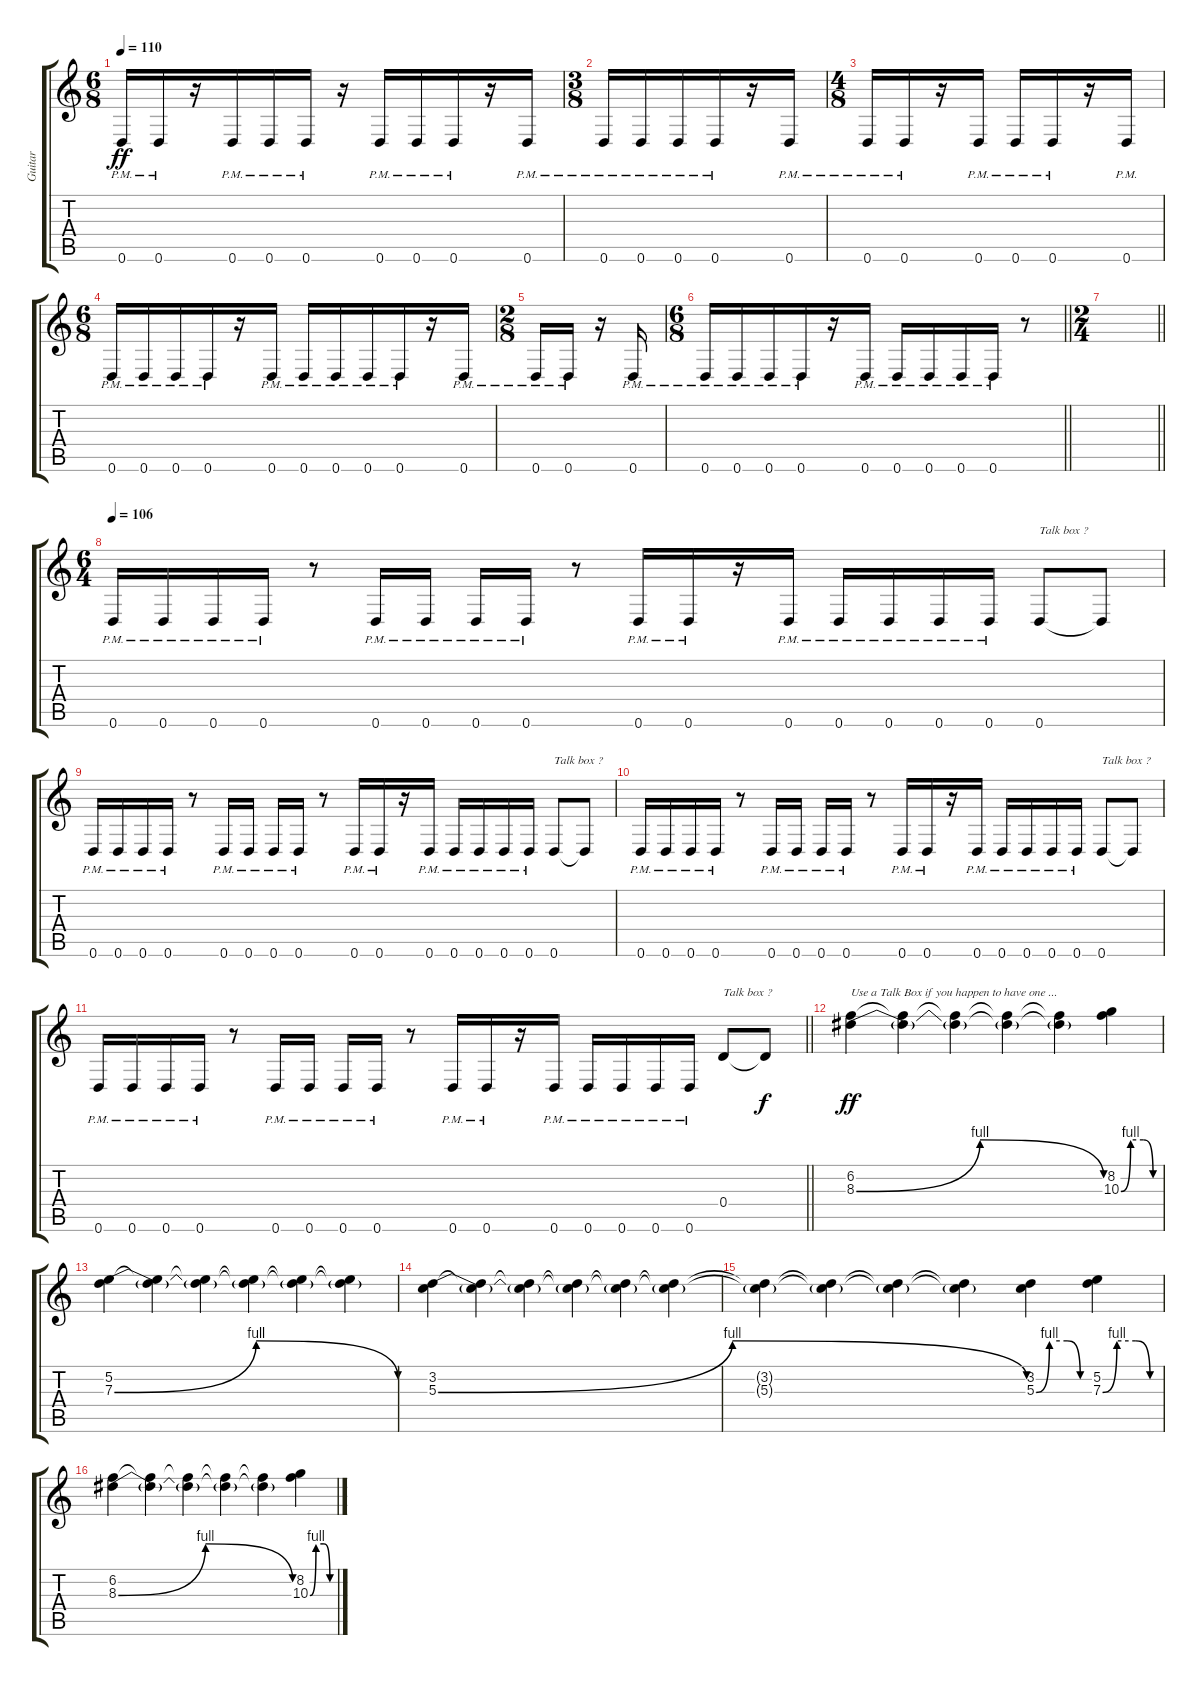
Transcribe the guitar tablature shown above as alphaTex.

\track ("Guitar" "Guitar") {instrument distortionguitar}
\staff {score tabs}
\tuning (E4 B3 G3 D3 A2 D2) {hide}
\ts (6 8)
\tempo 110
\clef g2
\ks c
0.6{pm}.16{dy ff} 0.6{pm}.16 r.16 0.6{pm}.16 0.6{pm}.16 0.6{pm}.16 r.16 0.6{pm}.16 0.6{pm}.16 0.6{pm}.16 r.16 0.6{pm}.16 |
\ts (3 8)
0.6{pm}.16 0.6{pm}.16 0.6{pm}.16 0.6{pm}.16 r.16 0.6{pm}.16 |
\ts (4 8)
0.6{pm}.16 0.6{pm}.16 r.16 0.6{pm}.16 0.6{pm}.16 0.6{pm}.16 r.16 0.6{pm}.16 |
\ts (6 8)
0.6{pm}.16 0.6{pm}.16 0.6{pm}.16 0.6{pm}.16 r.16 0.6{pm}.16 0.6{pm}.16 0.6{pm}.16 0.6{pm}.16 0.6{pm}.16 r.16 0.6{pm}.16 |
\ts (2 8)
0.6{pm}.16 0.6{pm}.16 r.16 0.6{pm}.16 |
\ts (6 8)
\barLineRight lightlight
0.6{pm}.16 0.6{pm}.16 0.6{pm}.16 0.6{pm}.16 r.16 0.6{pm}.16 0.6{pm}.16 0.6{pm}.16 0.6{pm}.16 0.6{pm}.16 r.8 |
\ts (2 4)
\barLineRight lightlight
|
\ts (6 4)
\section ("" "")
\tempo 106
0.6{pm}.16 0.6{pm}.16 0.6{pm}.16 0.6{pm}.16 r.8 0.6{pm}.16 0.6{pm}.16 0.6{pm}.16 0.6{pm}.16 r.8 0.6{pm}.16 0.6{pm}.16 r.16 0.6{pm}.16 0.6{pm}.16 0.6{pm}.16 0.6{pm}.16 0.6{pm}.16 0.6.8{txt "Talk box ?"} 0.6{t}.8 |
0.6{pm}.16 0.6{pm}.16 0.6{pm}.16 0.6{pm}.16 r.8 0.6{pm}.16 0.6{pm}.16 0.6{pm}.16 0.6{pm}.16 r.8 0.6{pm}.16 0.6{pm}.16 r.16 0.6{pm}.16 0.6{pm}.16 0.6{pm}.16 0.6{pm}.16 0.6{pm}.16 0.6.8{txt "Talk box ?"} 0.6{t}.8 |
0.6{pm}.16 0.6{pm}.16 0.6{pm}.16 0.6{pm}.16 r.8 0.6{pm}.16 0.6{pm}.16 0.6{pm}.16 0.6{pm}.16 r.8 0.6{pm}.16 0.6{pm}.16 r.16 0.6{pm}.16 0.6{pm}.16 0.6{pm}.16 0.6{pm}.16 0.6{pm}.16 0.6.8{txt "Talk box ?"} 0.6{t}.8 |
\barLineRight lightlight
0.6{pm}.16 0.6{pm}.16 0.6{pm}.16 0.6{pm}.16 r.8 0.6{pm}.16 0.6{pm}.16 0.6{pm}.16 0.6{pm}.16 r.8 0.6{pm}.16 0.6{pm}.16 r.16 0.6{pm}.16 0.6{pm}.16 0.6{pm}.16 0.6{pm}.16 0.6{pm}.16 0.4.8{txt "Talk box ?"} 0.4{t}.8{dy f} |
\section ("" "")
(6.2 8.3{be (bendrelease 0 0 10 4 50 4 60 0)}).4{txt "Use a Talk Box if you happen to have one ..." dy ff} (6.2{t} 8.3{t}).4 (6.2{t} 8.3{t}).4 (6.2{t} 8.3{t}).4 (6.2{t} 8.3{t}).4 (8.2 10.3{be (custom 0 0 15 4 35 4 50 0 60 0)}).4 |
(5.2 7.3{be (bendrelease 0 0 10 4 50 4 60 0)}).4 (5.2{t} 7.3{t}).4 (5.2{t} 7.3{t}).4 (5.2{t} 7.3{t}).4 (5.2{t} 7.3{t}).4 (5.2{t} 7.3{t}).4 |
(3.2 5.3{be (bendrelease 0 0 10 4 50 4 60 0)}).4 (3.2{t} 5.3{t}).4 (3.2{t} 5.3{t}).4 (3.2{t} 5.3{t}).4 (3.2{t} 5.3{t}).4 (3.2{t} 5.3{t}).4 |
(3.2{t} 5.3{t}).4 (3.2{t} 5.3{t}).4 (3.2{t} 5.3{t}).4 (3.2{t} 5.3{t}).4 (3.2 5.3{be (custom 0 0 15 4 35 4 50 0 60 0)}).4 (5.2 7.3{be (custom 0 0 15 4 35 4 50 0 60 0)}).4 |
(6.2 8.3{be (bendrelease 0 0 10 4 50 4 60 0)}).4 (6.2{t} 8.3{t}).4 (6.2{t} 8.3{t}).4 (6.2{t} 8.3{t}).4 (6.2{t} 8.3{t}).4 (8.2 10.3{be (custom 0 0 15 4 35 4 50 0 60 0)}).4
